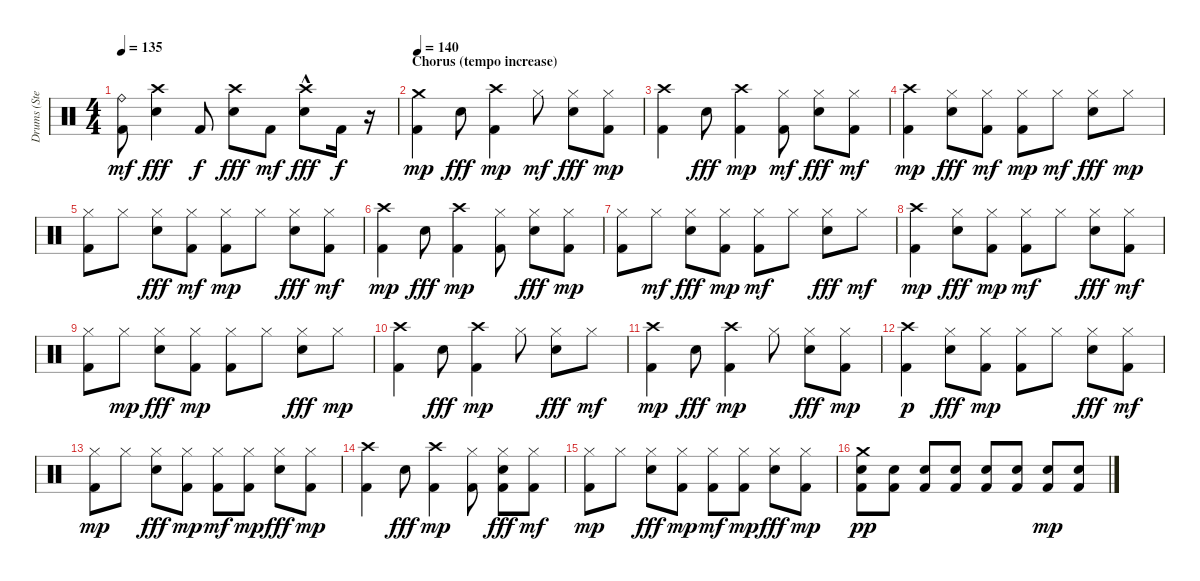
\track ("Drums (Steven)" "Drums (Ste") {instrument percussion}
\staff {score}
\articulation defaults
\ts (4 4)
\tempo 135
\clef neutral
\ks c
("Kick (hit) 2" "Ride (bell)").8{dy mf} ("Crash high (hit)" "Electric Snare (hit)").4{dy fff} "Kick (hit) 2".8{dy f} ("Crash high (hit)" "Electric Snare (hit)").8{dy fff} "Kick (hit) 2".8{dy mf} ("Crash high (hit)"{hac} "Electric Snare (hit)"{hac}).8{dy fff} "Kick (hit) 2".16{dy f} r.16 |
\section ("" "Chorus (tempo increase)")
\tempo 140
("Kick (hit) 2" "Crash medium (hit)").4{dy mp} "Electric Snare (hit)".8{dy fff} ("Kick (hit) 2" "Crash high (hit)").4{dy mp} "Hi-Hat (closed)".8{dy mf} ("Hi-Hat (closed)" "Electric Snare (hit)").8{dy fff} ("Kick (hit) 2" "Hi-Hat (closed)").8{dy mp} |
("Kick (hit) 2" "Crash high (hit)").4 "Electric Snare (hit)".8{dy fff} ("Kick (hit) 2" "Crash high (hit)").4{dy mp} ("Kick (hit) 2" "Hi-Hat (closed)").8{dy mf} ("Hi-Hat (closed)" "Electric Snare (hit)").8{dy fff} ("Kick (hit) 2" "Hi-Hat (closed)").8{dy mf} |
("Kick (hit) 2" "Crash high (hit)").4{dy mp} ("Hi-Hat (closed)" "Electric Snare (hit)").8{dy fff} ("Kick (hit) 2" "Hi-Hat (closed)").8{dy mf} ("Kick (hit) 2" "Hi-Hat (closed)").8{dy mp} "Hi-Hat (closed)".8{dy mf} ("Hi-Hat (closed)" "Electric Snare (hit)").8{dy fff} "Hi-Hat (closed)".8{dy mp} |
("Kick (hit) 2" "Hi-Hat (closed)").8 "Hi-Hat (closed)".8 ("Hi-Hat (closed)" "Electric Snare (hit)").8{dy fff} ("Kick (hit) 2" "Hi-Hat (closed)").8{dy mf} ("Kick (hit) 2" "Hi-Hat (closed)").8{dy mp} "Hi-Hat (closed)".8 ("Hi-Hat (closed)" "Electric Snare (hit)").8{dy fff} ("Kick (hit) 2" "Hi-Hat (closed)").8{dy mf} |
("Kick (hit) 2" "Crash high (hit)").4{dy mp} "Electric Snare (hit)".8{dy fff} ("Kick (hit) 2" "Crash high (hit)").4{dy mp} ("Kick (hit) 2" "Hi-Hat (closed)").8 ("Hi-Hat (closed)" "Electric Snare (hit)").8{dy fff} ("Kick (hit) 2" "Hi-Hat (closed)").8{dy mp} |
("Kick (hit) 2" "Hi-Hat (closed)").8 "Hi-Hat (closed)".8{dy mf} ("Hi-Hat (closed)" "Electric Snare (hit)").8{dy fff} ("Kick (hit) 2" "Hi-Hat (closed)").8{dy mp} ("Kick (hit) 2" "Hi-Hat (closed)").8{dy mf} "Hi-Hat (closed)".8 ("Hi-Hat (closed)" "Electric Snare (hit)").8{dy fff} "Hi-Hat (closed)".8{dy mf} |
("Kick (hit) 2" "Crash high (hit)").4{dy mp} ("Hi-Hat (closed)" "Electric Snare (hit)").8{dy fff} ("Kick (hit) 2" "Hi-Hat (closed)").8{dy mp} ("Kick (hit) 2" "Hi-Hat (closed)").8{dy mf} "Hi-Hat (closed)".8 ("Hi-Hat (closed)" "Electric Snare (hit)").8{dy fff} ("Kick (hit) 2" "Hi-Hat (closed)").8{dy mf} |
("Kick (hit) 2" "Hi-Hat (closed)").8 "Hi-Hat (closed)".8{dy mp} ("Hi-Hat (closed)" "Electric Snare (hit)").8{dy fff} ("Kick (hit) 2" "Hi-Hat (closed)").8{dy mp} ("Kick (hit) 2" "Hi-Hat (closed)").8 "Hi-Hat (closed)".8 ("Hi-Hat (closed)" "Electric Snare (hit)").8{dy fff} "Hi-Hat (closed)".8{dy mp} |
("Kick (hit) 2" "Crash high (hit)").4 "Electric Snare (hit)".8{dy fff} ("Kick (hit) 2" "Crash high (hit)").4{dy mp} "Hi-Hat (closed)".8 ("Hi-Hat (closed)" "Electric Snare (hit)").8{dy fff} "Hi-Hat (closed)".8{dy mf} |
("Kick (hit) 2" "Crash high (hit)").4{dy mp} "Electric Snare (hit)".8{dy fff} ("Kick (hit) 2" "Crash high (hit)").4{dy mp} "Hi-Hat (closed)".8 ("Hi-Hat (closed)" "Electric Snare (hit)").8{dy fff} ("Kick (hit) 2" "Hi-Hat (closed)").8{dy mp} |
("Kick (hit) 2" "Crash high (hit)").4{dy p} ("Hi-Hat (closed)" "Electric Snare (hit)").8{dy fff} ("Kick (hit) 2" "Hi-Hat (closed)").8{dy mp} ("Kick (hit) 2" "Hi-Hat (closed)").8 "Hi-Hat (closed)".8 ("Hi-Hat (closed)" "Electric Snare (hit)").8{dy fff} ("Kick (hit) 2" "Hi-Hat (closed)").8{dy mf} |
("Kick (hit) 2" "Hi-Hat (closed)").8{dy mp} "Hi-Hat (closed)".8 ("Hi-Hat (closed)" "Electric Snare (hit)").8{dy fff} ("Kick (hit) 2" "Hi-Hat (closed)").8{dy mp} ("Kick (hit) 2" "Hi-Hat (closed)").8{dy mf} ("Kick (hit) 2" "Hi-Hat (closed)").8{dy mp} ("Hi-Hat (closed)" "Electric Snare (hit)").8{dy fff} ("Kick (hit) 2" "Hi-Hat (closed)").8{dy mp} |
("Kick (hit) 2" "Crash high (hit)").4 "Electric Snare (hit)".8{dy fff} ("Kick (hit) 2" "Crash high (hit)").4{dy mp} ("Kick (hit) 2" "Hi-Hat (closed)").8 ("Kick (hit) 2" "Hi-Hat (closed)" "Electric Snare (hit)").8{dy fff} ("Kick (hit) 2" "Hi-Hat (closed)").8{dy mf} |
("Kick (hit) 2" "Hi-Hat (closed)").8{dy mp} "Hi-Hat (closed)".8 ("Hi-Hat (closed)" "Electric Snare (hit)").8{dy fff} ("Kick (hit) 2" "Hi-Hat (closed)").8{dy mp} ("Kick (hit) 2" "Hi-Hat (closed)").8{dy mf} ("Kick (hit) 2" "Hi-Hat (closed)").8{dy mp} ("Hi-Hat (closed)" "Electric Snare (hit)").8{dy fff} ("Kick (hit) 2" "Hi-Hat (closed)").8{dy mp} |
("Kick (hit) 2" "Crash medium (hit)" "Electric Snare (hit)").8{dy pp} ("Kick (hit) 2" "Electric Snare (hit)").8 ("Kick (hit) 2" "Electric Snare (hit)").8 ("Kick (hit) 2" "Electric Snare (hit)").8 ("Kick (hit) 2" "Electric Snare (hit)").8 ("Kick (hit) 2" "Electric Snare (hit)").8 ("Kick (hit) 2" "Electric Snare (hit)").8{dy mp} ("Kick (hit) 2" "Electric Snare (hit)").8
